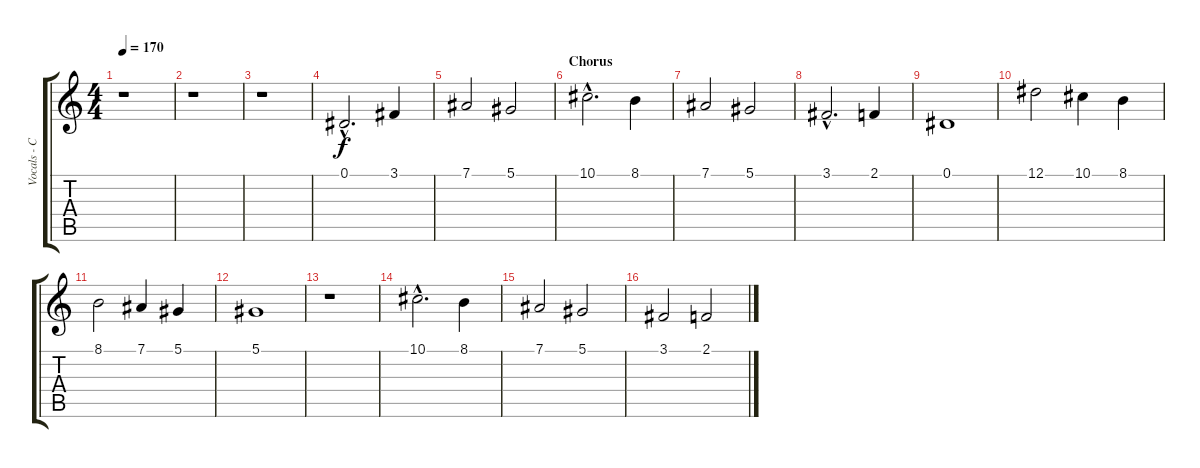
\track ("Vocals - Chris Bay" "Vocals - C") {instrument stringensemble1}
\staff {score tabs}
\tuning (Eb4 Bb3 Gb3 Db3 Ab2 Eb2) {hide}
\ts (4 4)
\tempo 170
\clef g2
\ks c
r.1{dy f} |
r.1 |
r.1 |
0.1{hac}.2{d} 3.1.4 |
7.1.2 5.1.2 |
\section ("" "Chorus")
10.1{hac}.2{d} 8.1.4 |
7.1.2 5.1.2 |
3.1{hac}.2{d} 2.1.4 |
0.1.1 |
12.1.2 10.1.4 8.1.4 |
8.1.2 7.1.4 5.1.4 |
5.1.1 |
r.1 |
10.1{hac}.2{d} 8.1.4 |
7.1.2 5.1.2 |
3.1.2 2.1.2
